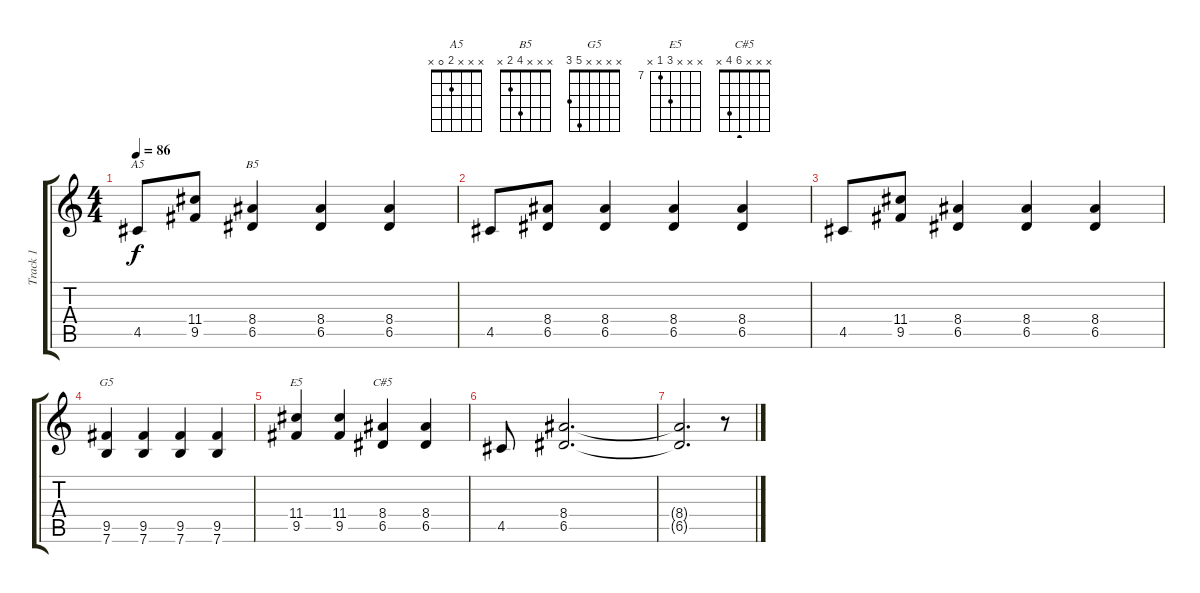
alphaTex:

\track ("Track 1" "Track 1") {instrument distortionguitar}
\staff {score tabs}
\tuning (E4 B3 G3 D3 A2 E2) {hide}
\chord ("A5" x x x 2 0 x)
\chord ("B5" x x x 4 2 x)
\chord ("G5" x x x x 5 3)
\chord ("E5" x x x 9 7 x) {firstfret 7}
\chord ("C#5" x x x 6 4 x)
\ts (4 4)
\tempo 86
\clef g2
\ks c
4.5.8{ch "A5" dy f} (11.4 9.5).8 (8.4 6.5).4{ch "B5"} (8.4 6.5).4 (8.4 6.5).4 |
4.5.8 (8.4 6.5).8 (8.4 6.5).4 (8.4 6.5).4 (8.4 6.5).4 |
4.5.8 (11.4 9.5).8 (8.4 6.5).4 (8.4 6.5).4 (8.4 6.5).4 |
(9.5 7.6).4{ch "G5"} (9.5 7.6).4 (9.5 7.6).4 (9.5 7.6).4 |
(11.4 9.5).4{ch "E5"} (11.4 9.5).4 (8.4 6.5).4{ch "C#5"} (8.4 6.5).4 |
4.5.8 (8.4 6.5).2{d} |
(8.4{t} 6.5{t}).2{d} r.8
